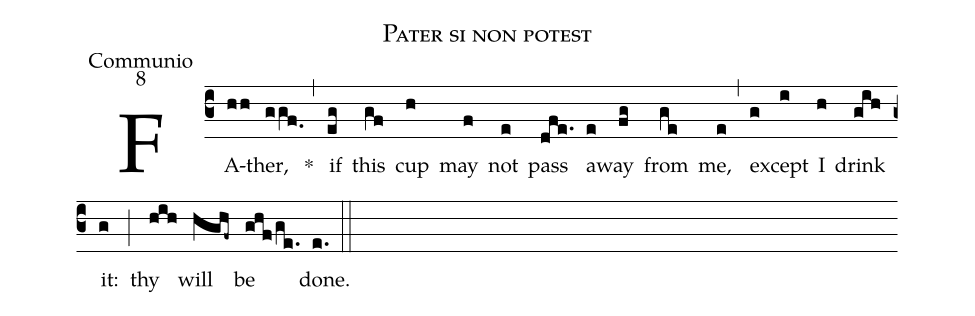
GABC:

name:Pater si non potest;
office-part:Communio;
mode:8;
%%
(c3) FA(hh)ther,(ggf.0) *(,) if(eg) this(gf) cup(h) may(f) not(e) pass(dfe.) a(e)way(fg) from(ge) me,(e) (,) ex(g)cept(i) I(h) drink(gih) it:(g) (;) thy(hih) will(hghf~) be(ghf/ge.) done.(e.) (::)
